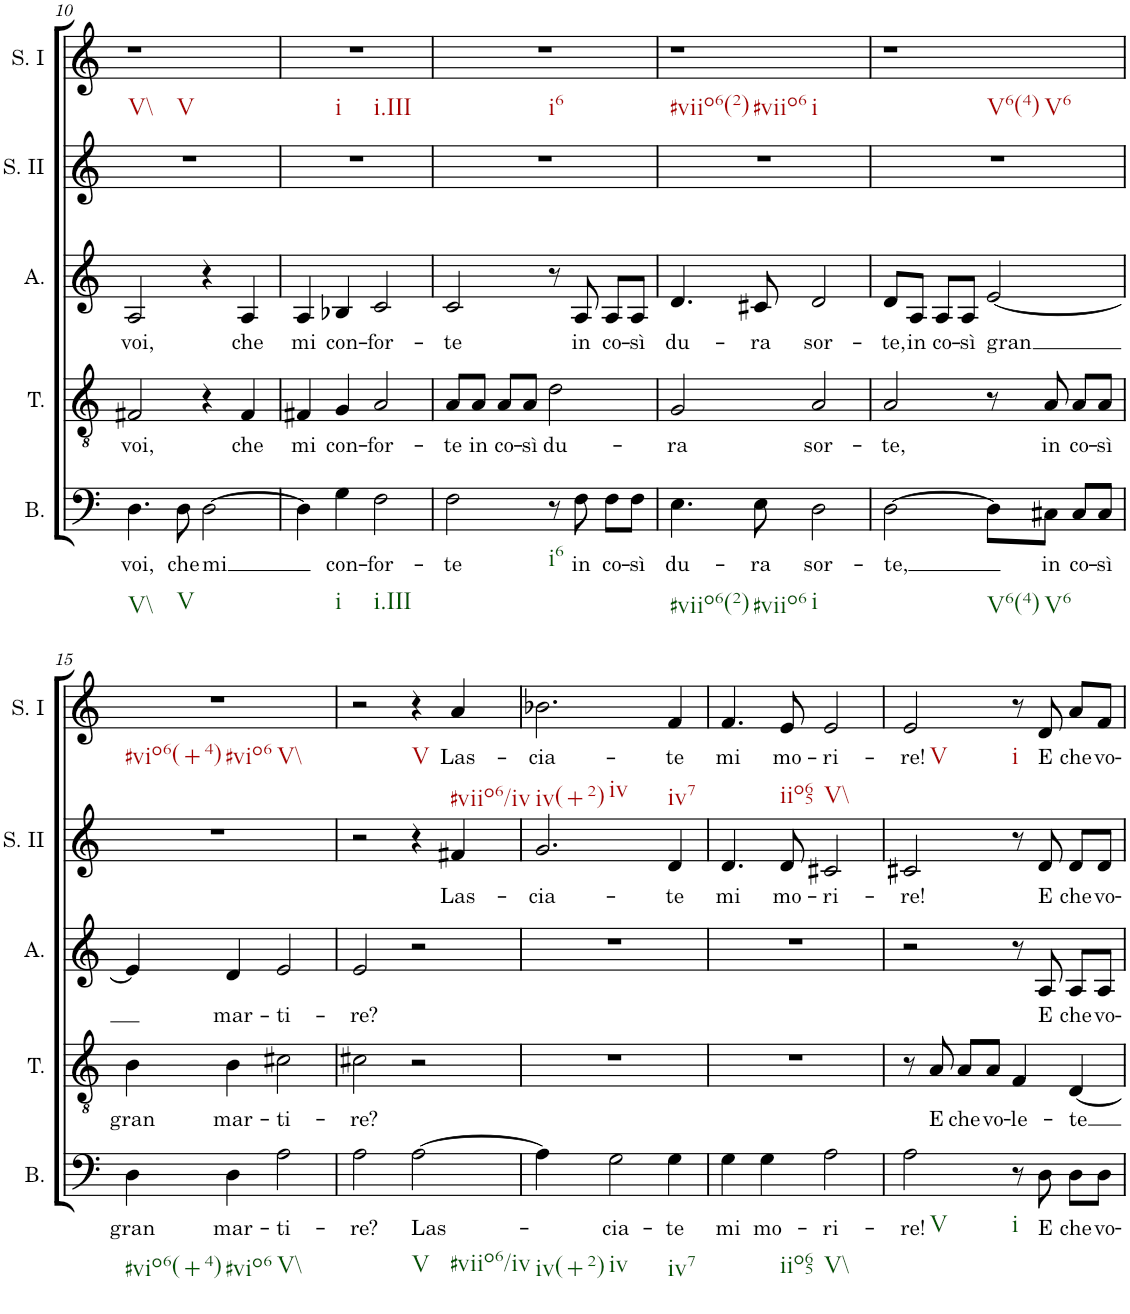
**kern	**text	**kern	**text	**kern	**text	**kern	**text	**kern	**text
*part5	*part5	*part4	*part4	*part3	*part3	*part2	*part2	*part1	*part1
*staff5	*staff5	*staff4	*staff4	*staff3	*staff3	*staff2	*staff2	*staff1	*staff1
*I"Basso	*	*I"Tenore	*	*I"Alto	*	*I"Soprano II	*	*I"Soprano I	*
*I'B.	*	*I'T.	*	*I'A.	*	*I'S. II	*	*I'S. I	*
!!LO:PB:g=z
*clefF4	*	*clefGv2	*	*clefG2	*	*clefG2	*	*clefG2	*
*k[]	*	*k[]	*	*k[]	*	*k[]	*	*k[]	*
*M4/4	*	*M4/4	*	*M4/4	*	*M4/4	*	*M4/4	*
*met(c)	*	*met(c)	*	*met(c)	*	*met(c)	*	*met(c)	*
=10	=10	=10	=10	=10	=10	=10	=10	=10	=10
!	!	!	!	!	!	!	!	!LO:TX:b:t=V\\	!
!	!	!	!	!	!	!	!	!LO:TX:b:t=V	!
!LO:TX:b:t=V\\	!	!	!	!	!	!	!	!	!
!	!LO:LY:b	!	!LO:LY:b	!	!LO:LY:b	!	!	!	!
4.D\	voi,	2F#X/	voi,	2A/	voi,	1r	.	1r	.
!LO:TX:b:t=V	!	!	!	!	!	!	!	!	!
!	!LO:LY:b	!	!	!	!	!	!	!	!
8D\	che	.	.	.	.	.	.	.	.
!	!LO:LY:b	!	!	!	!	!	!	!	!
[2D\	mi	4r	.	4r	.	.	.	.	.
!	!	!	!LO:LY:b	!	!LO:LY:b	!	!	!	!
.	.	4F#/	che	4A/	che	.	.	.	.
=11	=11	=11	=11	=11	=11	=11	=11	=11	=11
!	!	!	!	!	!	!	!	!LO:TX:b:t=i	!
!	!	!	!	!	!	!	!	!LO:TX:b:t=i.III	!
!	!	!	!LO:LY:b	!	!LO:LY:b	!	!	!	!
4D\]	.	4F#X/	mi	4A/	mi	1r	.	1r	.
!LO:TX:b:t=i	!	!	!	!	!	!	!	!	!
!	!LO:LY:b	!	!LO:LY:b	!	!LO:LY:b	!	!	!	!
4G\	con-	4G/	con-	4B-X/	con-	.	.	.	.
!LO:TX:b:t=i.III	!	!	!	!	!	!	!	!	!
!	!LO:LY:b	!	!LO:LY:b	!	!LO:LY:b	!	!	!	!
2F\	-for-	2A/	-for-	2c/	-for-	.	.	.	.
=12	=12	=12	=12	=12	=12	=12	=12	=12	=12
!	!	!	!	!	!	!	!	!LO:TX:b:t=i6	!
!	!LO:LY:b	!	!LO:LY:b	!	!LO:LY:b	!	!	!	!
2F\	-te	8A/L	-te	2c/	-te	1r	.	1r	.
!	!	!	!LO:LY:b	!	!	!	!	!	!
.	.	8A/J	in	.	.	.	.	.	.
!	!	!	!LO:LY:b	!	!	!	!	!	!
.	.	8A/L	co-	.	.	.	.	.	.
!	!	!	!LO:LY:b	!	!	!	!	!	!
.	.	8A/J	-sì	.	.	.	.	.	.
!LO:TX:b:t=i6	!	!	!	!	!	!	!	!	!
!	!	!	!LO:LY:b	!	!	!	!	!	!
8r	.	2d\	du-	8r	.	.	.	.	.
!	!LO:LY:b	!	!	!	!LO:LY:b	!	!	!	!
8F\	in	.	.	8A/	in	.	.	.	.
!	!LO:LY:b	!	!	!	!LO:LY:b	!	!	!	!
8F\L	co-	.	.	8A/L	co-	.	.	.	.
!	!LO:LY:b	!	!	!	!LO:LY:b	!	!	!	!
8F\J	-sì	.	.	8A/J	-sì	.	.	.	.
=13	=13	=13	=13	=13	=13	=13	=13	=13	=13
!	!	!	!	!	!	!	!	!LO:TX:b:t=#viio6(2)	!
!	!	!	!	!	!	!	!	!LO:TX:b:t=#viio6	!
!	!	!	!	!	!	!	!	!LO:TX:b:t=i	!
!LO:TX:b:t=#viio6(2)	!	!	!	!	!	!	!	!	!
!	!LO:LY:b	!	!LO:LY:b	!	!LO:LY:b	!	!	!	!
4.E\	du-	2G/	-ra	4.d/	du-	1r	.	1r	.
!LO:TX:b:t=#viio6	!	!	!	!	!	!	!	!	!
!	!LO:LY:b	!	!	!	!LO:LY:b	!	!	!	!
8E\	-ra	.	.	8c#X/	-ra	.	.	.	.
!LO:TX:b:t=i	!	!	!	!	!	!	!	!	!
!	!LO:LY:b	!	!LO:LY:b	!	!LO:LY:b	!	!	!	!
2D\	sor-	2A/	sor-	2d/	sor-	.	.	.	.
=14	=14	=14	=14	=14	=14	=14	=14	=14	=14
!	!	!	!	!	!	!	!	!LO:TX:b:t=V6(4)	!
!	!	!	!	!	!	!	!	!LO:TX:b:t=V6	!
!	!LO:LY:b	!	!LO:LY:b	!	!LO:LY:b	!	!	!	!
[2D\	-te,	2A/	-te,	8d/L	-te,	1r	.	1r	.
!	!	!	!	!	!LO:LY:b	!	!	!	!
.	.	.	.	8A/J	in	.	.	.	.
!	!	!	!	!	!LO:LY:b	!	!	!	!
.	.	.	.	8A/L	co-	.	.	.	.
!	!	!	!	!	!LO:LY:b	!	!	!	!
.	.	.	.	8A/J	-sì	.	.	.	.
!LO:TX:b:t=V6(4)	!	!	!	!	!	!	!	!	!
!	!	!	!	!	!LO:LY:b	!	!	!	!
8D\L]	.	8r	.	[2e/	gran	.	.	.	.
!LO:TX:b:t=V6	!	!	!	!	!	!	!	!	!
!	!LO:LY:b	!	!LO:LY:b	!	!	!	!	!	!
8C#X\J	in	8A/	in	.	.	.	.	.	.
!	!LO:LY:b	!	!LO:LY:b	!	!	!	!	!	!
8C#/L	co-	8A/L	co-	.	.	.	.	.	.
!	!LO:LY:b	!	!LO:LY:b	!	!	!	!	!	!
8C#/J	-sì	8A/J	-sì	.	.	.	.	.	.
!!LO:LB:g=z
=15	=15	=15	=15	=15	=15	=15	=15	=15	=15
!	!	!	!	!	!	!	!	!LO:TX:b:t=#vio6(+4)	!
!	!	!	!	!	!	!	!	!LO:TX:b:t=#vio6	!
!	!	!	!	!	!	!	!	!LO:TX:b:t=V\\	!
!LO:TX:b:t=#vio6(+4)	!	!	!	!	!	!	!	!	!
!	!LO:LY:b	!	!LO:LY:b	!	!	!	!	!	!
4D\	gran	4B\	gran	4e/]	.	1r	.	1r	.
!LO:TX:b:t=#vio6	!	!	!	!	!	!	!	!	!
!	!LO:LY:b	!	!LO:LY:b	!	!LO:LY:b	!	!	!	!
4D\	mar-	4B\	mar-	4d/	mar-	.	.	.	.
!LO:TX:b:t=V\\	!	!	!	!	!	!	!	!	!
!	!LO:LY:b	!	!LO:LY:b	!	!LO:LY:b	!	!	!	!
2A\	-ti-	2c#X\	-ti-	2e/	-ti-	.	.	.	.
=16	=16	=16	=16	=16	=16	=16	=16	=16	=16
!	!LO:LY:b	!	!LO:LY:b	!	!LO:LY:b	!	!	!	!
2A\	-re?	2c#X\	-re?	2e/	-re?	2r	.	2r	.
!	!	!	!	!	!	!	!	!LO:TX:b:t=V	!
!LO:TX:b:t=V	!	!	!	!	!	!	!	!	!
!LO:TX:b:t=#viio6/iv	!	!	!	!	!	!	!	!	!
!	!LO:LY:b	!	!	!	!	!	!	!	!
[2A\	Las-	2r	.	2r	.	4r	.	4r	.
!	!	!	!	!	!	!	!	!LO:TX:b:t=#viio6/iv	!
!	!	!	!	!	!	!	!LO:LY:b	!	!LO:LY:b
.	.	.	.	.	.	4f#X/	Las-	4a/	Las-
=17	=17	=17	=17	=17	=17	=17	=17	=17	=17
!	!	!	!	!	!	!	!	!LO:TX:b:t=iv(+2)	!
!	!	!	!	!	!	!	!	!LO:TX:b:t=iv	!
!LO:TX:b:t=iv(+2)	!	!	!	!	!	!	!	!	!
!	!	!	!	!	!	!	!LO:LY:b	!	!LO:LY:b
4A\]	.	1r	.	1r	.	2.g/	-cia-	2.b-X\	-cia-
!LO:TX:b:t=iv	!	!	!	!	!	!	!	!	!
!	!LO:LY:b	!	!	!	!	!	!	!	!
2G\	-cia-	.	.	.	.	.	.	.	.
!	!	!	!	!	!	!	!	!LO:TX:b:t=iv7	!
!LO:TX:b:t=iv7	!	!	!	!	!	!	!	!	!
!	!LO:LY:b	!	!	!	!	!	!LO:LY:b	!	!LO:LY:b
4G\	-te	.	.	.	.	4d/	-te	4f/	-te
=18	=18	=18	=18	=18	=18	=18	=18	=18	=18
!	!LO:LY:b	!	!	!	!	!	!LO:LY:b	!	!LO:LY:b
4G\	mi	1r	.	1r	.	4.d/	mi	4.f/	mi
!LO:TX:b:t=iio65	!	!	!	!	!	!	!	!	!
!	!LO:LY:b	!	!	!	!	!	!	!	!
4G\	mo-	.	.	.	.	.	.	.	.
!	!	!	!	!	!	!	!	!LO:TX:b:t=iio65	!
!	!	!	!	!	!	!	!LO:LY:b	!	!LO:LY:b
.	.	.	.	.	.	8d/	mo-	8e/	mo-
!	!	!	!	!	!	!	!	!LO:TX:b:t=V\\	!
!LO:TX:b:t=V\\	!	!	!	!	!	!	!	!	!
!	!LO:LY:b	!	!	!	!	!	!LO:LY:b	!	!LO:LY:b
2A\	-ri-	.	.	.	.	2c#X/	-ri-	2e/	-ri-
=19	=19	=19	=19	=19	=19	=19	=19	=19	=19
!	!	!	!	!	!	!	!	!LO:TX:b:t=V	!
!LO:TX:b:t=V	!	!	!	!	!	!	!	!	!
!	!LO:LY:b	!	!	!	!	!	!LO:LY:b	!	!LO:LY:b
2A\	-re!	8r	.	2r	.	2c#X/	-re!	2e/	-re!
!	!	!	!LO:LY:b	!	!	!	!	!	!
.	.	8A/	E	.	.	.	.	.	.
!	!	!	!LO:LY:b	!	!	!	!	!	!
.	.	8A/L	che	.	.	.	.	.	.
!	!	!	!LO:LY:b	!	!	!	!	!	!
.	.	8A/J	vo-	.	.	.	.	.	.
!	!	!	!	!	!	!	!	!LO:TX:b:t=i	!
!LO:TX:b:t=i	!	!	!	!	!	!	!	!	!
!	!	!	!LO:LY:b	!	!	!	!	!	!
8r	.	4F/	-le-	8r	.	8r	.	8r	.
!	!LO:LY:b	!	!	!	!LO:LY:b	!	!LO:LY:b	!	!LO:LY:b
8D\	E	.	.	8A/	E	8d/	E	8d/	E
!	!LO:LY:b	!	!LO:LY:b	!	!LO:LY:b	!	!LO:LY:b	!	!LO:LY:b
8D\L	che	[4D/	-te	8A/L	che	8d/L	che	8a/L	che
!	!LO:LY:b	!	!	!	!LO:LY:b	!	!LO:LY:b	!	!LO:LY:b
8D\J	vo-	.	.	8A/J	vo-	8d/J	vo-	8f/J	vo-
=	=	=	=	=	=	=	=	=	=
*-	*-	*-	*-	*-	*-	*-	*-	*-	*-
